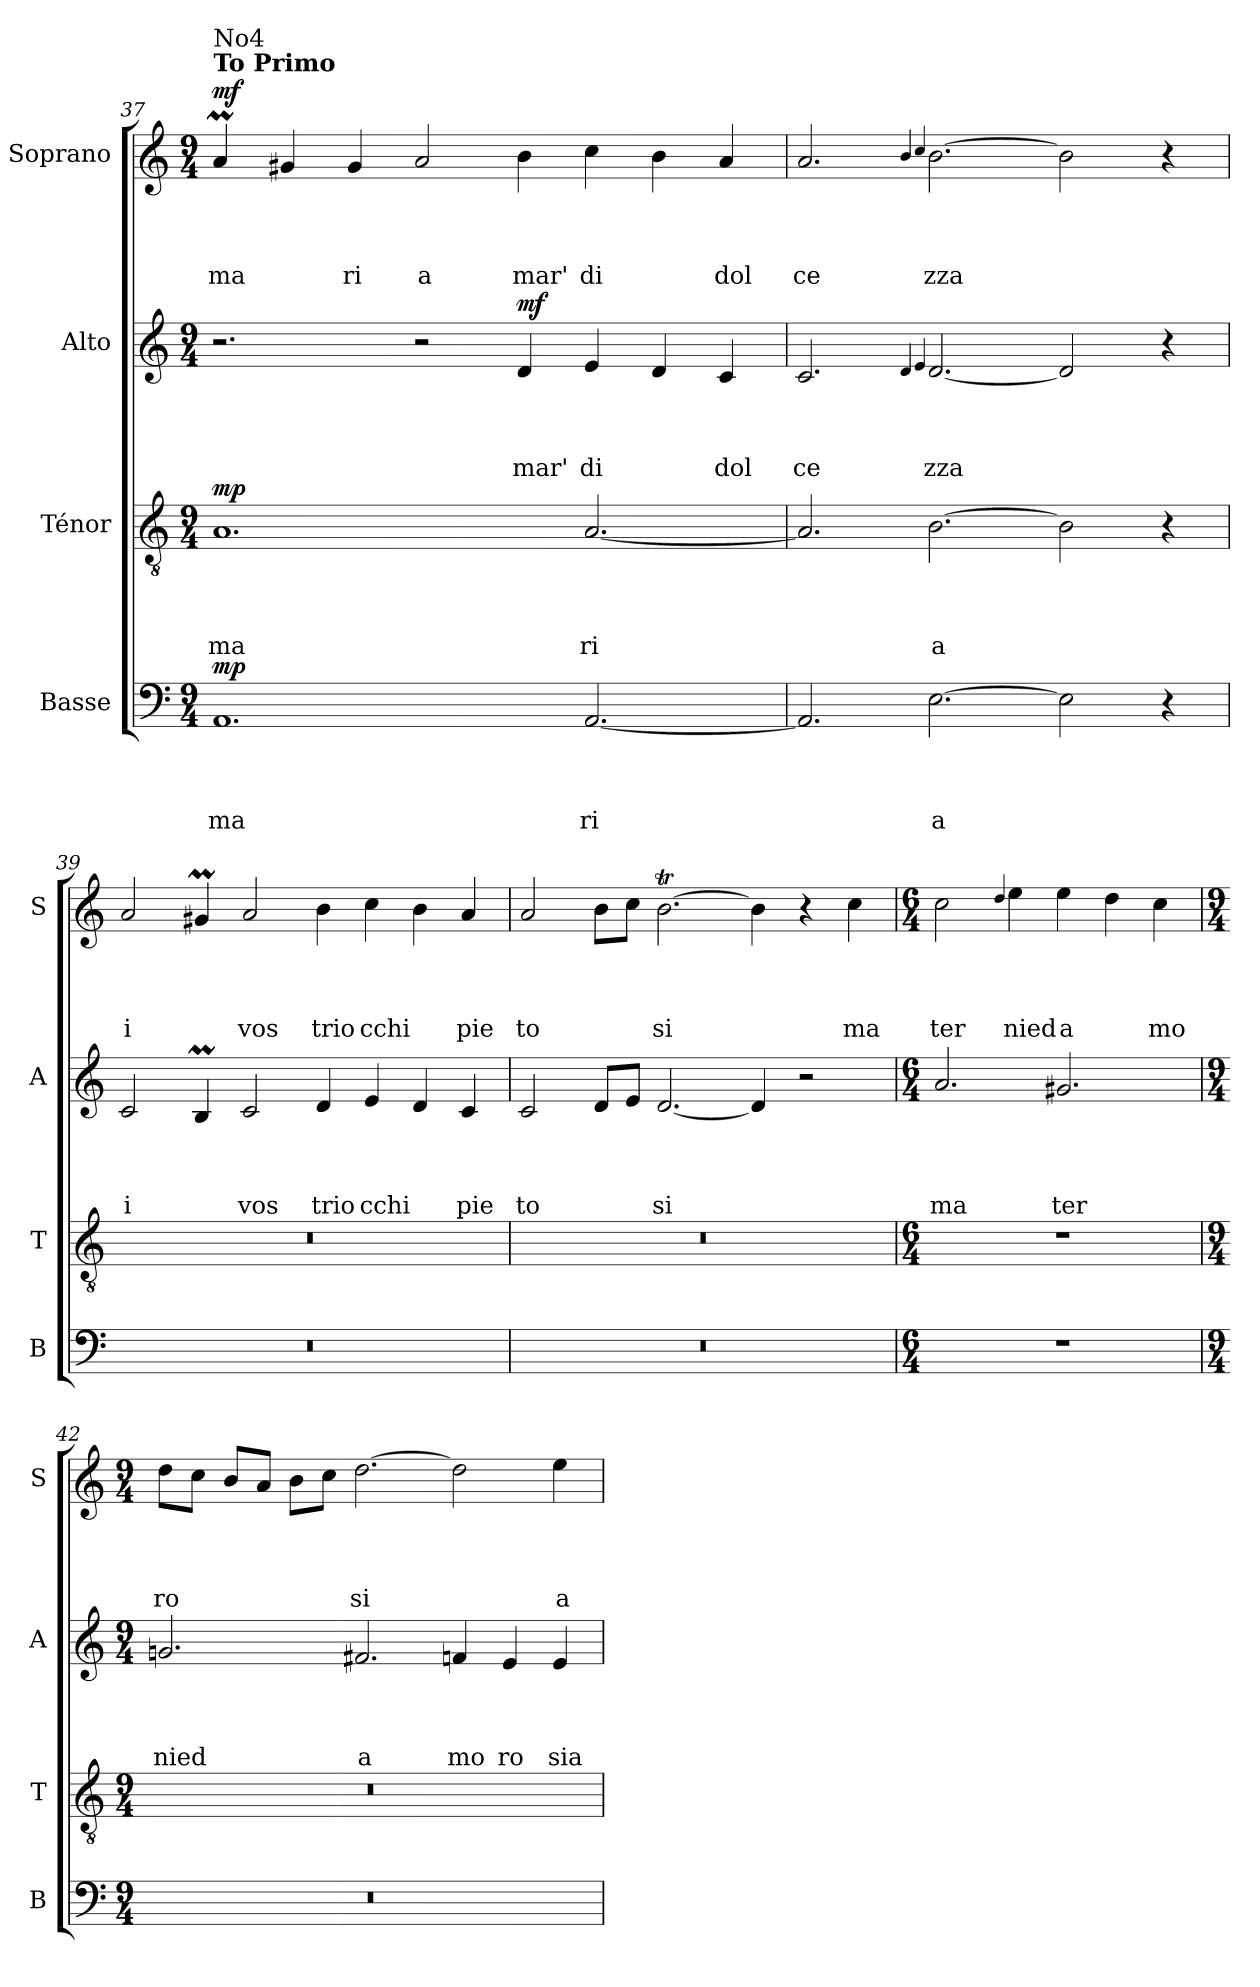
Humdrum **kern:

**kern	**text	**text	**text	**text	**dynam	**kern	**text	**text	**text	**text	**dynam	**kern	**text	**text	**text	**text	**dynam	**kern	**text	**text	**text	**text	**dynam
*part4	*part4	*part4	*part4	*part4	*part4	*part3	*part3	*part3	*part3	*part3	*part3	*part2	*part2	*part2	*part2	*part2	*part2	*part1	*part1	*part1	*part1	*part1	*part1
*staff4	*staff4	*staff4	*staff4	*staff4	*staff4	*staff3	*staff3	*staff3	*staff3	*staff3	*staff3	*staff2	*staff2	*staff2	*staff2	*staff2	*staff2	*staff1	*staff1	*staff1	*staff1	*staff1	*staff1
*I"Basse	*	*	*	*	*	*I"Ténor	*	*	*	*	*	*I"Alto	*	*	*	*	*	*I"Soprano	*	*	*	*	*
*I'B	*	*	*	*	*	*I'T	*	*	*	*	*	*I'A	*	*	*	*	*	*I'S	*	*	*	*	*
!!LO:LB:g=z
*clefF4	*	*	*	*	*	*clefGv2	*	*	*	*	*	*clefG2	*	*	*	*	*	*clefG2	*	*	*	*	*
*k[]	*	*	*	*	*	*k[]	*	*	*	*	*	*k[]	*	*	*	*	*	*k[]	*	*	*	*	*
*a:	*	*	*	*	*	*a:	*	*	*	*	*	*a:	*	*	*	*	*	*a:	*	*	*	*	*
*M9/4	*	*	*	*	*	*M9/4	*	*	*	*	*	*M9/4	*	*	*	*	*	*M9/4	*	*	*	*	*
=37	=37	=37	=37	=37	=37	=37	=37	=37	=37	=37	=37	=37	=37	=37	=37	=37	=37	=37	=37	=37	=37	=37	=37
!	!	!	!	!	!	!	!	!	!	!	!	!	!	!	!	!	!	!LO:TX:a:B:t=To Primo	!	!	!	!	!
!	!	!	!	!	!	!	!	!	!	!	!	!	!	!	!	!	!	!LO:TX:a:t=No4	!	!	!	!	!
!	!	!	!	!LO:LY:b	!LO:DY:b	!	!	!	!	!LO:LY:b	!LO:DY:b	!	!	!	!	!	!	!	!	!	!	!LO:LY:b	!LO:DY:b
1.AA	.	.	.	ma	mp	1.A	.	.	.	ma	mp	2.r	.	.	.	.	.	4aM/	.	.	.	ma	mf
.	.	.	.	.	.	.	.	.	.	.	.	.	.	.	.	.	.	4g#X/	.	.	.	.	.
!	!	!	!	!	!	!	!	!	!	!	!	!	!	!	!	!	!	!	!	!	!	!LO:LY:b	!
.	.	.	.	.	.	.	.	.	.	.	.	.	.	.	.	.	.	4g#/	.	.	.	ri	.
!	!	!	!	!	!	!	!	!	!	!	!	!	!	!	!	!	!	!	!	!	!	!LO:LY:b	!
.	.	.	.	.	.	.	.	.	.	.	.	2r	.	.	.	.	.	2a/	.	.	.	a	.
!	!	!	!	!	!	!	!	!	!	!	!	!	!	!	!	!LO:LY:b	!LO:DY:b	!	!	!	!	!LO:LY:b	!
.	.	.	.	.	.	.	.	.	.	.	.	4d/	.	.	.	mar'	mf	4b\	.	.	.	mar'	.
!	!	!	!	!LO:LY:b	!	!	!	!	!	!LO:LY:b	!	!	!	!	!	!LO:LY:b	!	!	!	!	!	!LO:LY:b	!
[2.AA/	.	.	.	ri	.	[2.A/	.	.	.	ri	.	4e/	.	.	.	di	.	4cc\	.	.	.	di	.
.	.	.	.	.	.	.	.	.	.	.	.	4d/	.	.	.	.	.	4b\	.	.	.	.	.
!	!	!	!	!	!	!	!	!	!	!	!	!	!	!	!	!LO:LY:b	!	!	!	!	!	!LO:LY:b	!
.	.	.	.	.	.	.	.	.	.	.	.	4c/	.	.	.	dol	.	4a/	.	.	.	dol	.
=38	=38	=38	=38	=38	=38	=38	=38	=38	=38	=38	=38	=38	=38	=38	=38	=38	=38	=38	=38	=38	=38	=38	=38
!	!	!	!	!	!	!	!	!	!	!	!	!	!	!	!	!LO:LY:b	!	!	!	!	!	!LO:LY:b	!
2.AA/]	.	.	.	.	.	2.A/]	.	.	.	.	.	2.c/	.	.	.	ce	.	2.a/	.	.	.	ce	.
.	.	.	.	.	.	.	.	.	.	.	.	4qqd/	.	.	.	.	.	4qqb/	.	.	.	.	.
.	.	.	.	.	.	.	.	.	.	.	.	4qqe/	.	.	.	.	.	4qqcc/	.	.	.	.	.
!	!	!	!	!LO:LY:b	!	!	!	!	!	!LO:LY:b	!	!	!	!	!	!LO:LY:b	!	!	!	!	!	!LO:LY:b	!
[2.E\	.	.	.	a	.	[2.B\	.	.	.	a	.	[2.d/	.	.	.	zza	.	[2.b\	.	.	.	zza	.
2E\]	.	.	.	.	.	2B\]	.	.	.	.	.	2d/]	.	.	.	.	.	2b\]	.	.	.	.	.
4r	.	.	.	.	.	4r	.	.	.	.	.	4r	.	.	.	.	.	4r	.	.	.	.	.
=39	=39	=39	=39	=39	=39	=39	=39	=39	=39	=39	=39	=39	=39	=39	=39	=39	=39	=39	=39	=39	=39	=39	=39
!	!	!	!	!	!	!	!	!	!	!	!	!	!	!	!	!LO:LY:b	!	!	!	!	!	!LO:LY:b	!
4%9r	.	.	.	.	.	4%9r	.	.	.	.	.	2c/	.	.	.	i	.	2a/	.	.	.	i	.
.	.	.	.	.	.	.	.	.	.	.	.	4Bm/	.	.	.	.	.	4g#Xm/	.	.	.	.	.
!	!	!	!	!	!	!	!	!	!	!	!	!	!	!	!	!LO:LY:b	!	!	!	!	!	!LO:LY:b	!
.	.	.	.	.	.	.	.	.	.	.	.	2c/	.	.	.	vos	.	2a/	.	.	.	vos	.
!	!	!	!	!	!	!	!	!	!	!	!	!	!	!	!	!LO:LY:b	!	!	!	!	!	!LO:LY:b	!
.	.	.	.	.	.	.	.	.	.	.	.	4d/	.	.	.	trio	.	4b\	.	.	.	trio	.
!	!	!	!	!	!	!	!	!	!	!	!	!	!	!	!	!LO:LY:b	!	!	!	!	!	!LO:LY:b	!
.	.	.	.	.	.	.	.	.	.	.	.	4e/	.	.	.	cchi	.	4cc\	.	.	.	cchi	.
.	.	.	.	.	.	.	.	.	.	.	.	4d/	.	.	.	.	.	4b\	.	.	.	.	.
!	!	!	!	!	!	!	!	!	!	!	!	!	!	!	!	!LO:LY:b	!	!	!	!	!	!LO:LY:b	!
.	.	.	.	.	.	.	.	.	.	.	.	4c/	.	.	.	pie	.	4a/	.	.	.	pie	.
!!LO:PB:g=z
=40	=40	=40	=40	=40	=40	=40	=40	=40	=40	=40	=40	=40	=40	=40	=40	=40	=40	=40	=40	=40	=40	=40	=40
!	!	!	!	!	!	!	!	!	!	!	!	!	!	!	!	!LO:LY:b	!	!	!	!	!	!LO:LY:b	!
4%9r	.	.	.	.	.	4%9r	.	.	.	.	.	2c/	.	.	.	to	.	2a/	.	.	.	to	.
.	.	.	.	.	.	.	.	.	.	.	.	8d/L	.	.	.	.	.	8b\L	.	.	.	.	.
.	.	.	.	.	.	.	.	.	.	.	.	8e/J	.	.	.	.	.	8cc\J	.	.	.	.	.
!	!	!	!	!	!	!	!	!	!	!	!	!	!	!	!	!LO:LY:b	!	!	!	!	!	!LO:LY:b	!
.	.	.	.	.	.	.	.	.	.	.	.	[2.d/	.	.	.	si	.	[2.bt\	.	.	.	si	.
.	.	.	.	.	.	.	.	.	.	.	.	4d/]	.	.	.	.	.	4b\]	.	.	.	.	.
.	.	.	.	.	.	.	.	.	.	.	.	2r	.	.	.	.	.	4r	.	.	.	.	.
!	!	!	!	!	!	!	!	!	!	!	!	!	!	!	!	!	!	!	!	!	!	!LO:LY:b	!
.	.	.	.	.	.	.	.	.	.	.	.	.	.	.	.	.	.	4cc\	.	.	.	ma	.
=41	=41	=41	=41	=41	=41	=41	=41	=41	=41	=41	=41	=41	=41	=41	=41	=41	=41	=41	=41	=41	=41	=41	=41
*M6/4	*	*	*	*	*	*M6/4	*	*	*	*	*	*M6/4	*	*	*	*	*	*M6/4	*	*	*	*	*
!	!	!	!	!	!	!	!	!	!	!	!	!	!	!	!	!LO:LY:b	!	!	!	!	!	!LO:LY:b	!
1.r	.	.	.	.	.	1.r	.	.	.	.	.	2.a/	.	.	.	ma	.	2cc\	.	.	.	ter	.
.	.	.	.	.	.	.	.	.	.	.	.	.	.	.	.	.	.	4qqdd/	.	.	.	.	.
!	!	!	!	!	!	!	!	!	!	!	!	!	!	!	!	!	!	!	!	!	!	!LO:LY:b	!
.	.	.	.	.	.	.	.	.	.	.	.	.	.	.	.	.	.	4ee\	.	.	.	nied	.
!	!	!	!	!	!	!	!	!	!	!	!	!	!	!	!	!LO:LY:b	!	!	!	!	!	!LO:LY:b	!
.	.	.	.	.	.	.	.	.	.	.	.	2.g#X/	.	.	.	ter	.	4ee\	.	.	.	a	.
.	.	.	.	.	.	.	.	.	.	.	.	.	.	.	.	.	.	4dd\	.	.	.	.	.
!	!	!	!	!	!	!	!	!	!	!	!	!	!	!	!	!	!	!	!	!	!	!LO:LY:b	!
.	.	.	.	.	.	.	.	.	.	.	.	.	.	.	.	.	.	4cc\	.	.	.	mo	.
=42	=42	=42	=42	=42	=42	=42	=42	=42	=42	=42	=42	=42	=42	=42	=42	=42	=42	=42	=42	=42	=42	=42	=42
*M9/4	*	*	*	*	*	*M9/4	*	*	*	*	*	*M9/4	*	*	*	*	*	*M9/4	*	*	*	*	*
!	!	!	!	!	!	!	!	!	!	!	!	!	!	!	!	!LO:LY:b	!	!	!	!	!	!LO:LY:b	!
4%9r	.	.	.	.	.	4%9r	.	.	.	.	.	2.gn/	.	.	.	nied	.	8dd\L	.	.	.	ro	.
.	.	.	.	.	.	.	.	.	.	.	.	.	.	.	.	.	.	8cc\J	.	.	.	.	.
.	.	.	.	.	.	.	.	.	.	.	.	.	.	.	.	.	.	8b/L	.	.	.	.	.
.	.	.	.	.	.	.	.	.	.	.	.	.	.	.	.	.	.	8a/J	.	.	.	.	.
.	.	.	.	.	.	.	.	.	.	.	.	.	.	.	.	.	.	8b\L	.	.	.	.	.
.	.	.	.	.	.	.	.	.	.	.	.	.	.	.	.	.	.	8cc\J	.	.	.	.	.
!	!	!	!	!	!	!	!	!	!	!	!	!	!	!	!	!LO:LY:b	!	!	!	!	!	!LO:LY:b	!
.	.	.	.	.	.	.	.	.	.	.	.	2.f#X/	.	.	.	a	.	[2.dd\	.	.	.	si	.
!	!	!	!	!	!	!	!	!	!	!	!	!	!	!	!	!LO:LY:b	!	!	!	!	!	!	!
.	.	.	.	.	.	.	.	.	.	.	.	4fn/	.	.	.	mo	.	2dd\]	.	.	.	.	.
!	!	!	!	!	!	!	!	!	!	!	!	!	!	!	!	!LO:LY:b	!	!	!	!	!	!	!
.	.	.	.	.	.	.	.	.	.	.	.	4e/	.	.	.	ro	.	.	.	.	.	.	.
!	!	!	!	!	!	!	!	!	!	!	!	!	!	!	!	!LO:LY:b	!	!	!	!	!	!LO:LY:b	!
.	.	.	.	.	.	.	.	.	.	.	.	4e/	.	.	.	sia	.	4ee\	.	.	.	a	.
=	=	=	=	=	=	=	=	=	=	=	=	=	=	=	=	=	=	=	=	=	=	=	=
*-	*-	*-	*-	*-	*-	*-	*-	*-	*-	*-	*-	*-	*-	*-	*-	*-	*-	*-	*-	*-	*-	*-	*-
